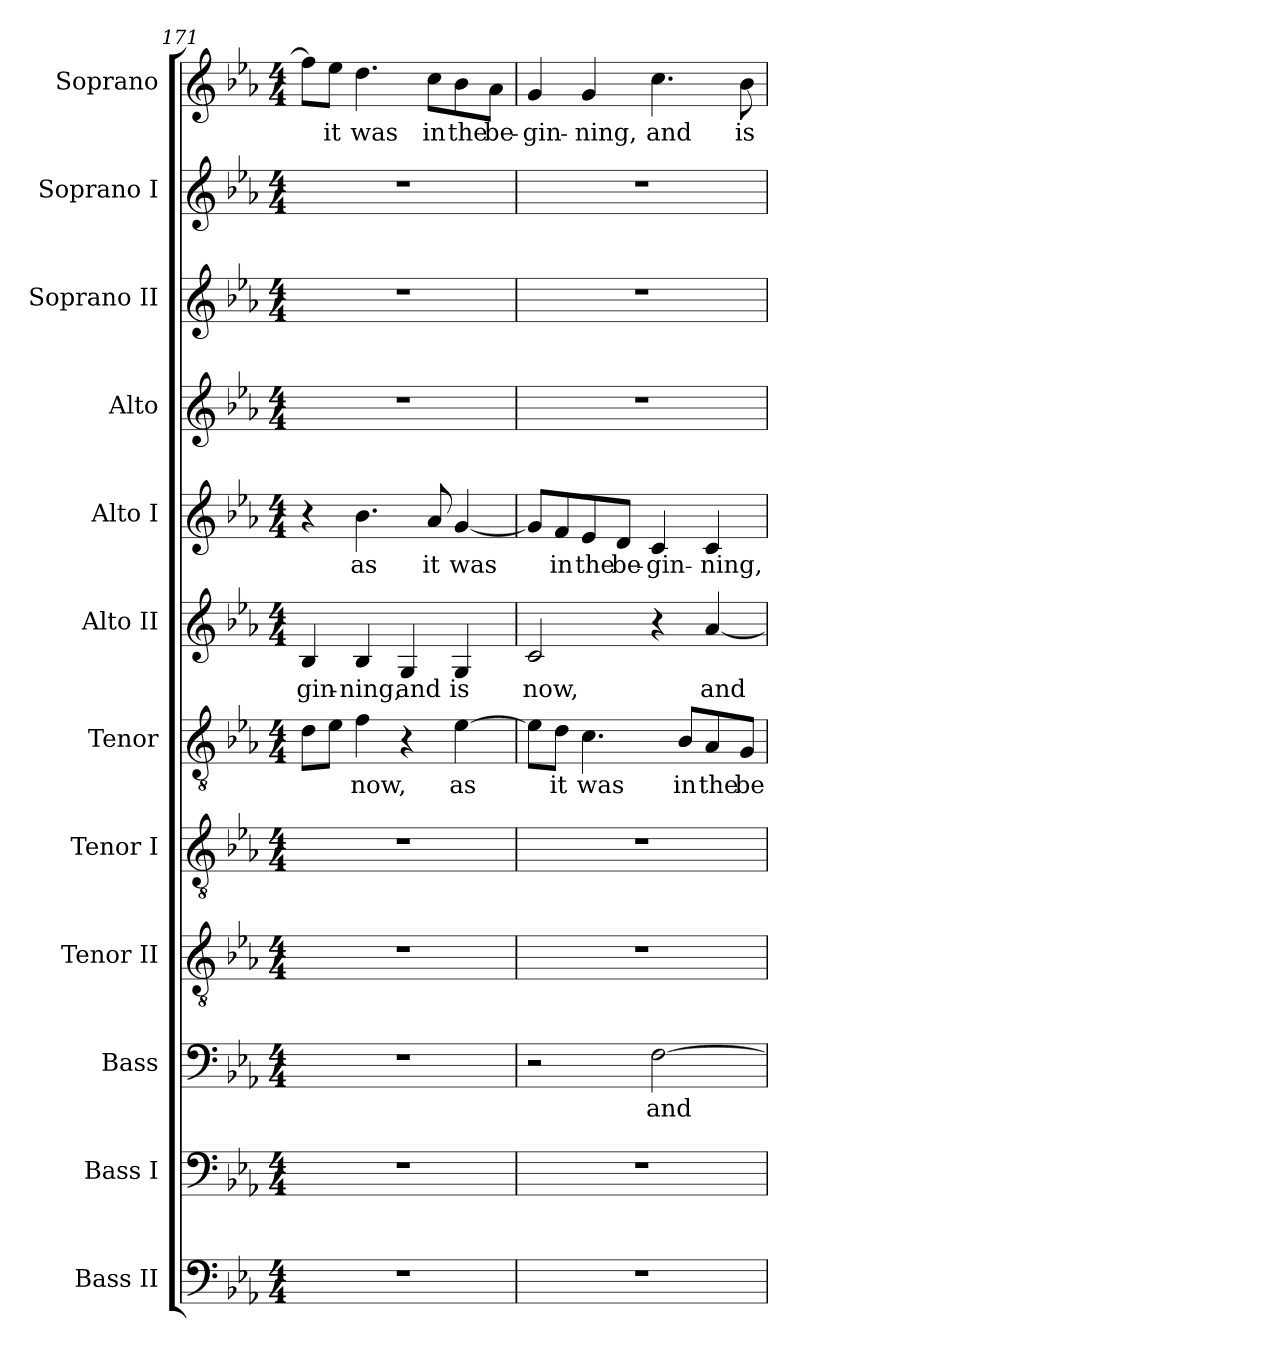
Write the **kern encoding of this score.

**kern	**kern	**kern	**text	**kern	**kern	**kern	**text	**kern	**text	**kern	**text	**kern	**kern	**kern	**kern	**text
*part12	*part11	*part10	*part10	*part9	*part8	*part7	*part7	*part6	*part6	*part5	*part5	*part4	*part3	*part2	*part1	*part1
*staff12	*staff11	*staff10	*staff10	*staff9	*staff8	*staff7	*staff7	*staff6	*staff6	*staff5	*staff5	*staff4	*staff3	*staff2	*staff1	*staff1
*I"Bass II	*I"Bass I	*I"Bass	*	*I"Tenor II	*I"Tenor I	*I"Tenor	*	*I"Alto II	*	*I"Alto I	*	*I"Alto	*I"Soprano II	*I"Soprano I	*I"Soprano	*
*I'BII	*I'BI	*I'B	*	*I'TII	*I'TI	*I'T	*	*I'AII	*	*I'AI	*	*I'A	*I'SII	*I'SI	*I'S	*
*clefF4	*clefF4	*clefF4	*	*clefGv2	*clefGv2	*clefGv2	*	*clefG2	*	*clefG2	*	*clefG2	*clefG2	*clefG2	*clefG2	*
*ITrd7c12	*	*ITrd7c12	*	*ITrd7c12	*ITrd7c12	*ITrd7c12	*	*	*	*	*	*	*	*	*	*
*k[b-e-a-]	*k[b-e-a-]	*k[b-e-a-]	*	*k[b-e-a-]	*k[b-e-a-]	*k[b-e-a-]	*	*k[b-e-a-]	*	*k[b-e-a-]	*	*k[b-e-a-]	*k[b-e-a-]	*k[b-e-a-]	*k[b-e-a-]	*
*E-:	*E-:	*E-:	*	*E-:	*E-:	*E-:	*	*E-:	*	*E-:	*	*E-:	*E-:	*E-:	*E-:	*
*M4/4	*M4/4	*M4/4	*	*M4/4	*M4/4	*M4/4	*	*M4/4	*	*M4/4	*	*M4/4	*M4/4	*M4/4	*M4/4	*
=171	=171	=171	=171	=171	=171	=171	=171	=171	=171	=171	=171	=171	=171	=171	=171	=171
!	!	!	!	!	!	!	!	!	!LO:LY:b:color=#000000	!	!	!	!	!	!	!
1r	1r	1r	.	1r	1r	8Di\L	.	4B-i/	-gin-	4r	.	1r	1r	1r	8ffi\L]	.
!	!	!	!	!	!	!	!	!	!	!	!	!	!	!	!	!LO:LY:b:color=#000000
.	.	.	.	.	.	8E-i\J	.	.	.	.	.	.	.	.	8ee-i\J	it
!	!	!	!	!	!	!	!LO:LY:b:color=#000000	!	!	!	!	!	!	!	!	!
!	!	!	!	!	!	!	!	!	!LO:LY:b:color=#000000	!	!	!	!	!	!	!
!	!	!	!	!	!	!	!	!	!	!	!LO:LY:b:color=#000000	!	!	!	!	!
!	!	!	!	!	!	!	!	!	!	!	!	!	!	!	!	!LO:LY:b:color=#000000
.	.	.	.	.	.	4Fi\	now,	4B-i/	-ning,	4.b-i\	as	.	.	.	4.ddi\	was
!	!	!	!	!	!	!	!	!	!LO:LY:b:color=#000000	!	!	!	!	!	!	!
.	.	.	.	.	.	4r	.	4Gi/	and	.	.	.	.	.	.	.
!	!	!	!	!	!	!	!	!	!	!	!LO:LY:b:color=#000000	!	!	!	!	!
!	!	!	!	!	!	!	!	!	!	!	!	!	!	!	!	!LO:LY:b:color=#000000
.	.	.	.	.	.	.	.	.	.	8a-i/	it	.	.	.	8cci\L	in
!	!	!	!	!	!	!	!LO:LY:b:color=#000000	!	!	!	!	!	!	!	!	!
!	!	!	!	!	!	!	!	!	!LO:LY:b:color=#000000	!	!	!	!	!	!	!
!	!	!	!	!	!	!	!	!	!	!	!LO:LY:b:color=#000000	!	!	!	!	!
!	!	!	!	!	!	!	!	!	!	!	!	!	!	!	!	!LO:LY:b:color=#000000
.	.	.	.	.	.	[>4E-i\	as	4Gi/	is	[<4gi/	was	.	.	.	8b-i\	the
!	!	!	!	!	!	!	!	!	!	!	!	!	!	!	!	!LO:LY:b:color=#000000
.	.	.	.	.	.	.	.	.	.	.	.	.	.	.	8a-i\J	be-
=172	=172	=172	=172	=172	=172	=172	=172	=172	=172	=172	=172	=172	=172	=172	=172	=172
!	!	!	!	!	!	!	!	!	!LO:LY:b:color=#000000	!	!	!	!	!	!	!
!	!	!	!	!	!	!	!	!	!	!	!	!	!	!	!	!LO:LY:b:color=#000000
1r	1r	2r	.	1r	1r	8E-i\L]	.	2ci/	now,	8gi/L]	.	1r	1r	1r	4gi/	-gin-
!	!	!	!	!	!	!	!LO:LY:b:color=#000000	!	!	!	!	!	!	!	!	!
!	!	!	!	!	!	!	!	!	!	!	!LO:LY:b:color=#000000	!	!	!	!	!
.	.	.	.	.	.	8Di\J	it	.	.	8fi/	in	.	.	.	.	.
!	!	!	!	!	!	!	!LO:LY:b:color=#000000	!	!	!	!	!	!	!	!	!
!	!	!	!	!	!	!	!	!	!	!	!LO:LY:b:color=#000000	!	!	!	!	!
!	!	!	!	!	!	!	!	!	!	!	!	!	!	!	!	!LO:LY:b:color=#000000
.	.	.	.	.	.	4.Ci\	was	.	.	8e-i/	the	.	.	.	4gi/	-ning,
!	!	!	!	!	!	!	!	!	!	!	!LO:LY:b:color=#000000	!	!	!	!	!
.	.	.	.	.	.	.	.	.	.	8di/J	be-	.	.	.	.	.
!	!	!	!LO:LY:b:color=#000000	!	!	!	!	!	!	!	!	!	!	!	!	!
!	!	!	!	!	!	!	!	!	!	!	!LO:LY:b:color=#000000	!	!	!	!	!
!	!	!	!	!	!	!	!	!	!	!	!	!	!	!	!	!LO:LY:b:color=#000000
.	.	[>2FFi\	and	.	.	.	.	4r	.	4ci/	-gin-	.	.	.	4.cci\	and
!	!	!	!	!	!	!	!LO:LY:b:color=#000000	!	!	!	!	!	!	!	!	!
.	.	.	.	.	.	8BB-i/L	in	.	.	.	.	.	.	.	.	.
!	!	!	!	!	!	!	!LO:LY:b:color=#000000	!	!	!	!	!	!	!	!	!
!	!	!	!	!	!	!	!	!	!LO:LY:b:color=#000000	!	!	!	!	!	!	!
!	!	!	!	!	!	!	!	!	!	!	!LO:LY:b:color=#000000	!	!	!	!	!
.	.	.	.	.	.	8AA-i/	the	[<4a-i/	and	4ci/	-ning,	.	.	.	.	.
!	!	!	!	!	!	!	!LO:LY:b:color=#000000	!	!	!	!	!	!	!	!	!
!	!	!	!	!	!	!	!	!	!	!	!	!	!	!	!	!LO:LY:b:color=#000000
.	.	.	.	.	.	8GGi/J	be-	.	.	.	.	.	.	.	8b-i\	is
=	=	=	=	=	=	=	=	=	=	=	=	=	=	=	=	=
*-	*-	*-	*-	*-	*-	*-	*-	*-	*-	*-	*-	*-	*-	*-	*-	*-
